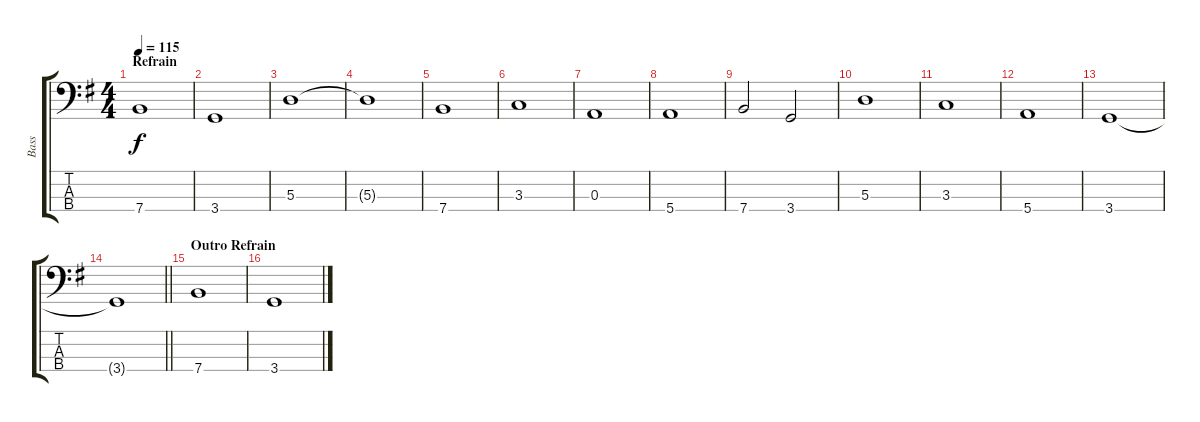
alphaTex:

\track ("Bass" "Bass") {instrument fretlessbass}
\staff {score tabs}
\tuning (G2 D2 A1 E1) {hide}
\ts (4 4)
\section ("" "Refrain")
\tempo 115
\clef f4
\ks eminor
7.4.1{dy f} |
3.4.1 |
5.3.1 |
5.3{t}.1 |
7.4.1 |
3.3.1 |
0.3.1 |
5.4.1 |
7.4.2 3.4.2 |
5.3.1 |
3.3.1 |
5.4.1 |
3.4.1 |
\barLineRight lightlight
3.4{t}.1 |
\section ("" "Outro Refrain")
7.4.1 |
3.4.1
